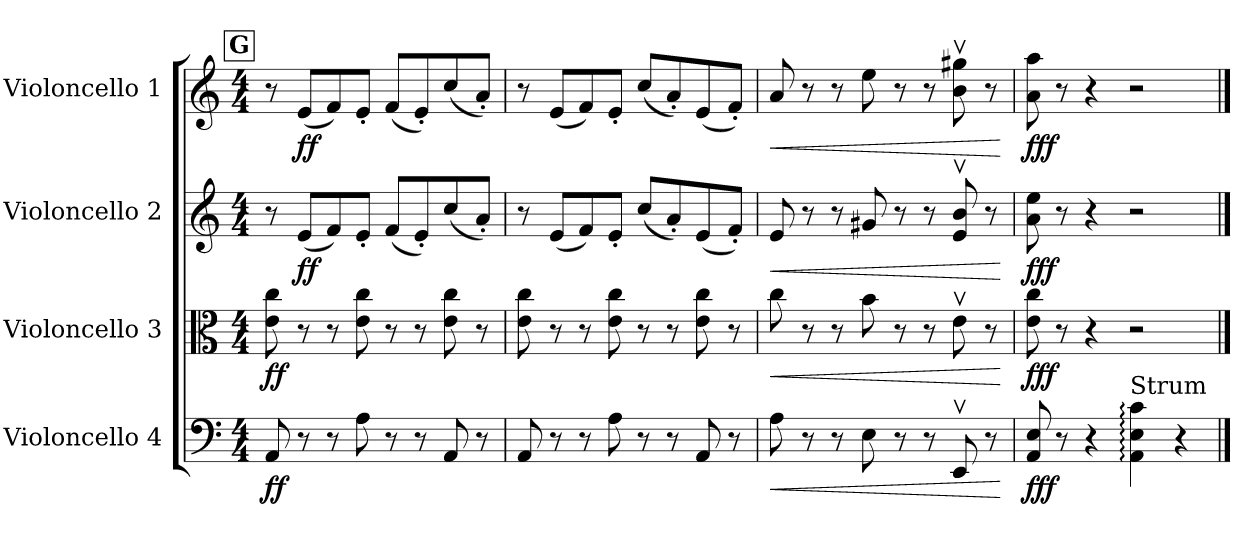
**kern	**dynam	**kern	**dynam	**kern	**dynam	**kern	**dynam
*part4	*part4	*part3	*part3	*part2	*part2	*part1	*part1
*staff4	*staff4	*staff3	*staff3	*staff2	*staff2	*staff1	*staff1
*I"Violoncello 4	*	*I"Violoncello 3	*	*I"Violoncello 2	*	*I"Violoncello 1	*
*I'Vc.4	*	*I'Vc.3	*	*I'Vc.2	*	*I'Vc.1	*
*clefF4	*	*clefC3	*	*clefG2	*	*clefG2	*
*k[]	*	*k[]	*	*k[]	*	*k[]	*
*M4/4	*	*M4/4	*	*M4/4	*	*M4/4	*
!!LO:REH:place=s1:a:B:fs=14:t=G
=97	=97	=97	=97	=97	=97	=97	=97
!	!LO:DY:b	!	!LO:DY:b	!	!	!	!
8AA/	ff	8e\ 8cc\	ff	8r	.	8r	.
!	!	!	!	!	!LO:DY:b	!	!LO:DY:b
8r	.	8r	.	(8e/L	ff	(8e/L	ff
8r	.	8r	.	8f/)	.	8f/)	.
8A\	.	8e\ 8cc\	.	8e'/J	.	8e'/J	.
8r	.	8r	.	(8f/L	.	(8f/L	.
8r	.	8r	.	8e'/)	.	8e'/)	.
8AA/	.	8e\ 8cc\	.	(8cc/	.	(8cc/	.
8r	.	8r	.	8a'/J)	.	8a'/J)	.
=98	=98	=98	=98	=98	=98	=98	=98
8AA/	.	8e\ 8cc\	.	8r	.	8r	.
8r	.	8r	.	(8e/L	.	(8e/L	.
8r	.	8r	.	8f/)	.	8f/)	.
8A\	.	8e\ 8cc\	.	8e'/J	.	8e'/J	.
8r	.	8r	.	(8cc/L	.	(8cc/L	.
8r	.	8r	.	8a'/)	.	8a'/)	.
8AA/	.	8e\ 8cc\	.	(8e/	.	(8e/	.
8r	.	8r	.	8f'/J)	.	8f'/J)	.
!!LO:LB:g=z
=99	=99	=99	=99	=99	=99	=99	=99
!	!LO:HP:b	!	!LO:HP:b	!	!LO:HP:b	!	!LO:HP:b
8A\	<	8cc\	<	8e/	<	8a/	<
8r	.	8r	.	8r	.	8r	.
8r	.	8r	.	8r	.	8r	.
8E\	.	8b\	.	8g#X/	.	8ee\	.
8r	.	8r	.	8r	.	8r	.
8r	.	8r	.	8r	.	8r	.
8EEv/	.	8ev\	.	8e/v 8b/v	.	8b\v 8gg#X\v	.
8r	.	8r	.	8r	.	8r	.
.	[	.	[	.	[	.	[
=100	=100	=100	=100	=100	=100	=100	=100
!	!LO:DY:b	!	!LO:DY:b	!	!LO:DY:b	!	!LO:DY:b
8AA/ 8E/	fff	8e\ 8cc\	fff	8a\ 8ee\	fff	8a\ 8aa\	fff
8r	.	8r	.	8r	.	8r	.
4r	.	4r	.	4r	.	4r	.
!LO:TX:a:t=Strum	!	!	!	!	!	!	!
4AA\: 4E\: 4c\:	.	2r	.	2r	.	2r	.
4r	.	.	.	.	.	.	.
==	==	==	==	==	==	==	==
*-	*-	*-	*-	*-	*-	*-	*-
